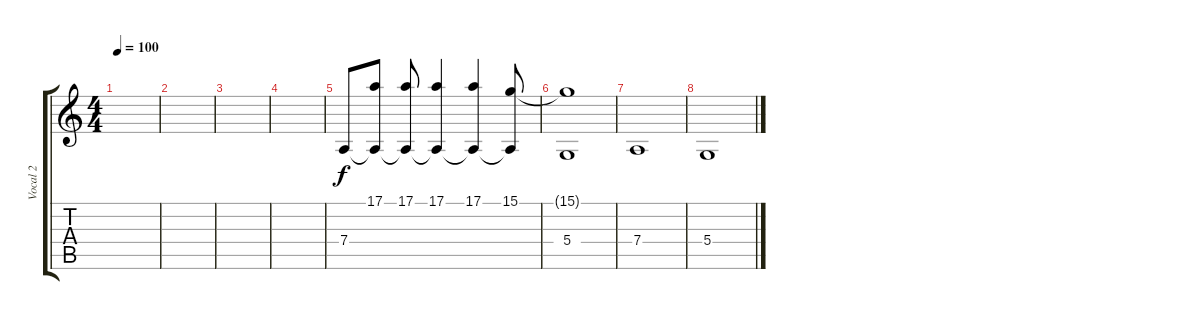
\track ("Vocal 2" "Vocal 2") {instrument pad2warm}
\staff {score tabs}
\tuning (E4 B3 G3 D3 A2 E2) {hide}
\ts (4 4)
\tempo 100
\clef g2
\ks c
|
|
|
|
7.4.8 (17.1 7.4{t}).8 (17.1 7.4{t}).8 (17.1 7.4{t}).4 (17.1 7.4{t}).4 (15.1 7.4{t}).8 |
(15.1{t} 5.4).1 |
7.4.1 |
5.4.1
